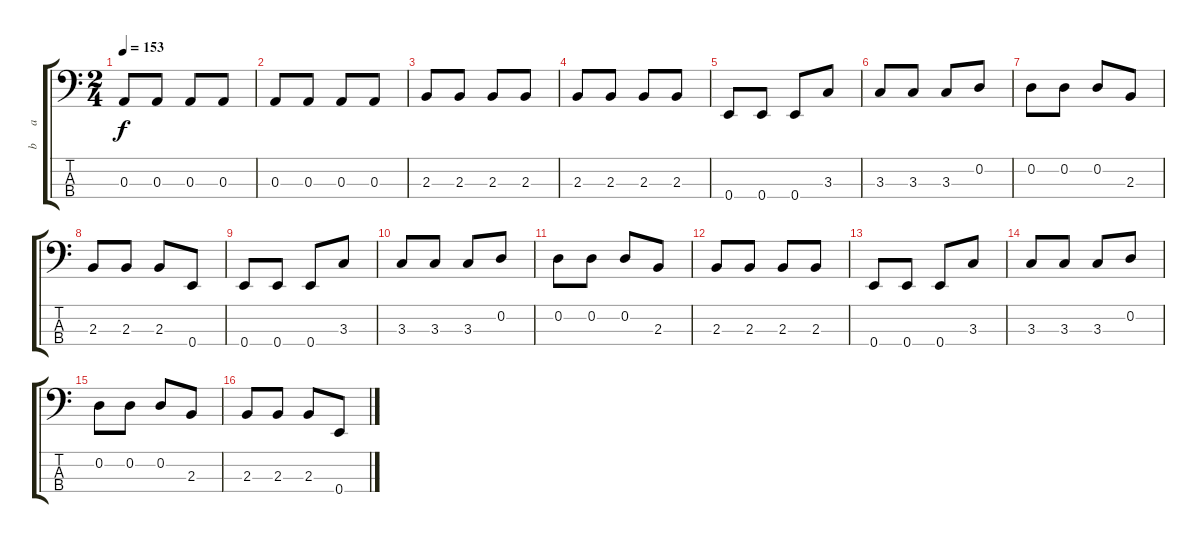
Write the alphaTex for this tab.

\track ("b      a       s      s" "b      a  ") {instrument electricbassfinger}
\staff {score tabs}
\tuning (G2 D2 A1 E1) {hide}
\ts (2 4)
\tempo 153
\clef f4
\ks c
0.3.8{dy f} 0.3.8 0.3.8 0.3.8 |
0.3.8 0.3.8 0.3.8 0.3.8 |
2.3.8 2.3.8 2.3.8 2.3.8 |
2.3.8 2.3.8 2.3.8 2.3.8 |
0.4.8 0.4.8 0.4.8 3.3.8 |
3.3.8 3.3.8 3.3.8 0.2.8 |
0.2.8 0.2.8 0.2.8 2.3.8 |
2.3.8 2.3.8 2.3.8 0.4.8 |
0.4.8 0.4.8 0.4.8 3.3.8 |
3.3.8 3.3.8 3.3.8 0.2.8 |
0.2.8 0.2.8 0.2.8 2.3.8 |
2.3.8 2.3.8 2.3.8 2.3.8 |
0.4.8 0.4.8 0.4.8 3.3.8 |
3.3.8 3.3.8 3.3.8 0.2.8 |
0.2.8 0.2.8 0.2.8 2.3.8 |
2.3.8 2.3.8 2.3.8 0.4.8
